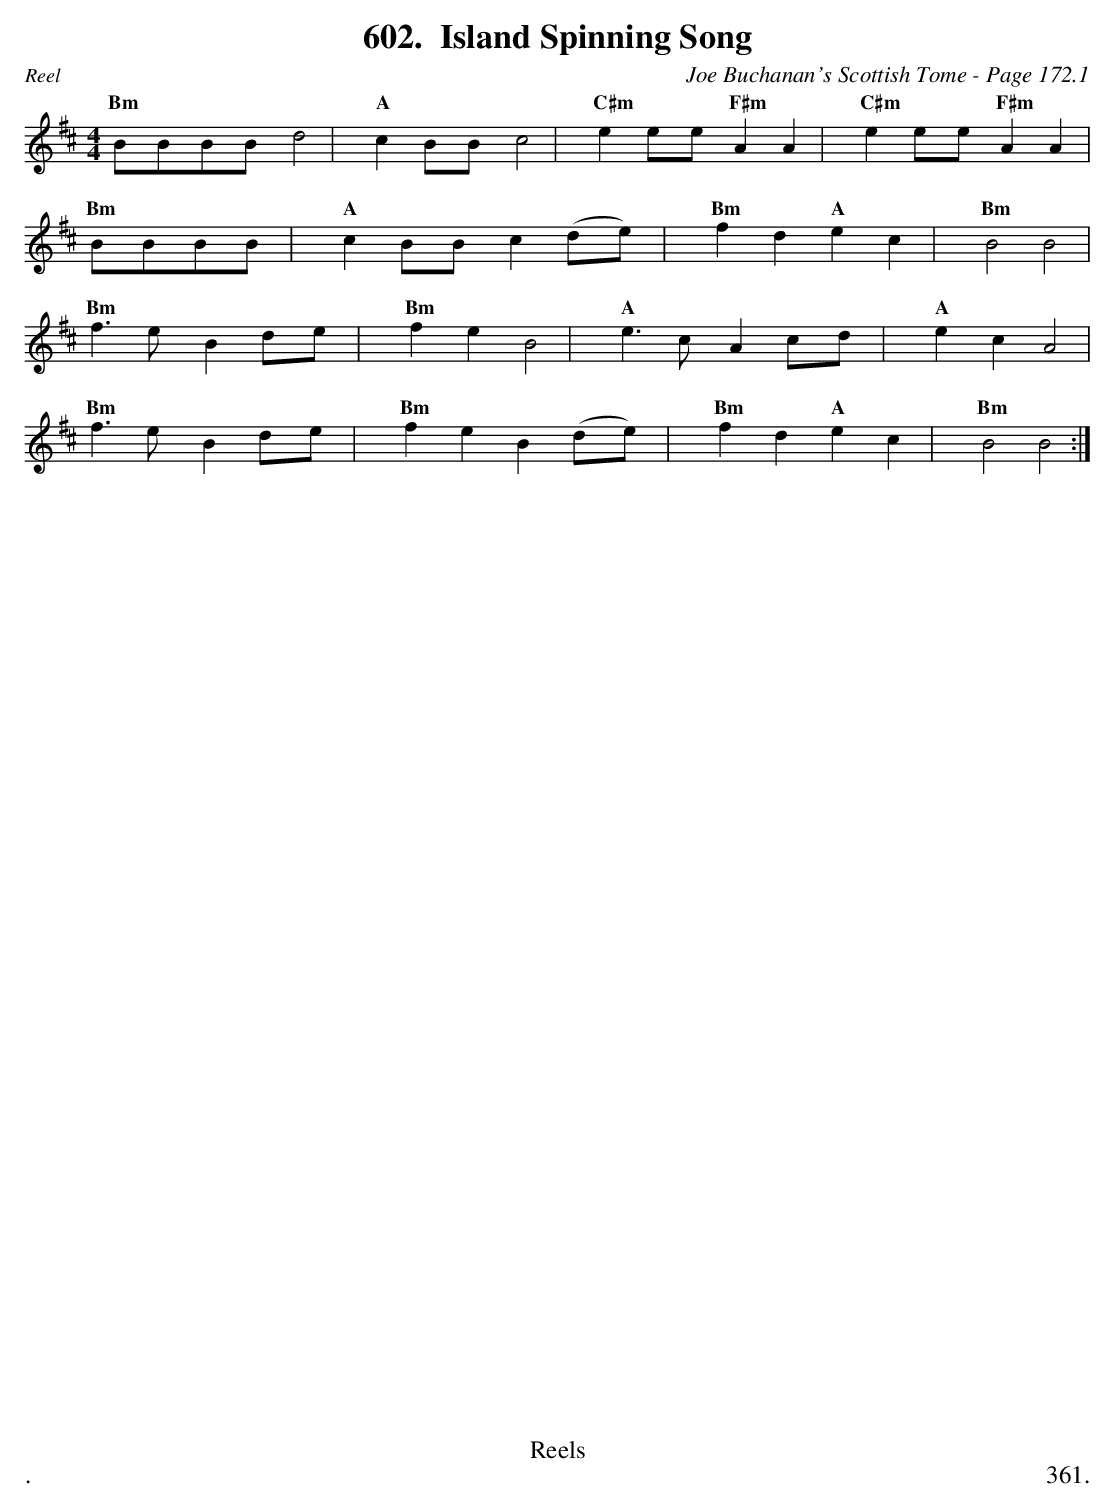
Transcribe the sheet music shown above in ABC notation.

X:1
T:Island Spinning Song
C:Joe Buchanan's Scottish Tome - Page 172.1
L:1/8
M:4/4
K:D
"Bm"BBBB d4 | "A" c2 BB c4 | "C#m" e2 ee "F#m"A2 A2 | "C#m"e2 ee "F#m"A2 A2 |
"Bm"BBBB | "A"c2 BB c2 (de) | "Bm" f2 d2 "A"e2 c2 | "Bm"B4 B4  |
"Bm"f3 e B2 de | "Bm"f2 e2 B4 | "A"e3 c A2 cd |"A" e2 c2 A4 |
"Bm"f3 e B2 de | "Bm"f2 e2 B2 (de) | "Bm"f2 d2 "A"e2 c2 | "Bm"B4 B4 :|
